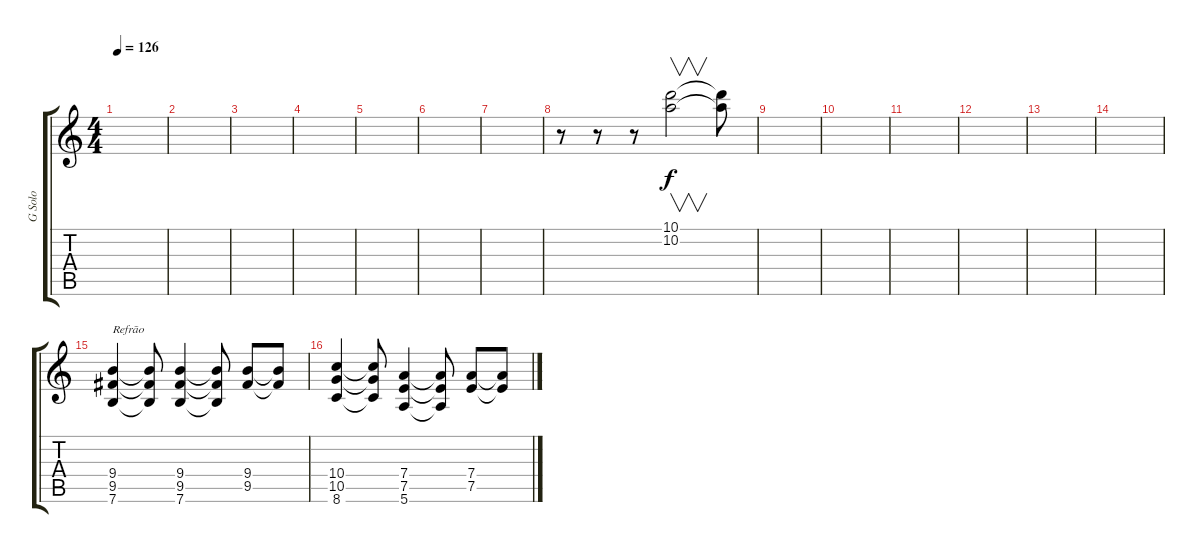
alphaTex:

\track ("G Solo" "G Solo") {instrument overdrivenguitar}
\staff {score tabs}
\tuning (E4 B3 G3 D3 A2 E2) {hide}
\ts (4 4)
\tempo 126
\clef g2
\ks c
|
|
|
|
|
|
|
r.8 r.8 r.8 (10.1 10.2).2{v volume 16} (10.1{t} 10.2{t}).8 |
|
|
|
|
|
|
(9.4 9.5 7.6).4{txt "Refrão" volume 13} (9.4{t} 9.5{t} 7.6{t}).8 (9.4 9.5 7.6).4 (9.4{t} 9.5{t} 7.6{t}).8 (9.4 9.5).8 (9.4{t} 9.5{t}).8 |
(10.4 10.5 8.6).4 (10.4{t} 10.5{t} 8.6{t}).8 (7.4 7.5 5.6).4 (7.4{t} 7.5{t} 5.6{t}).8 (7.4 7.5).8 (7.4{t} 7.5{t}).8
